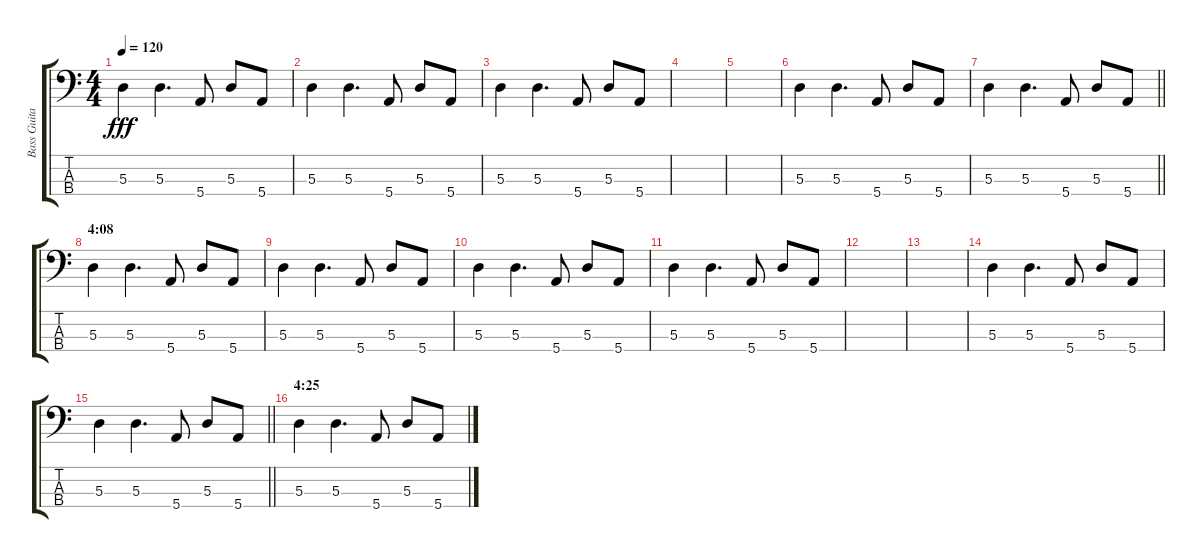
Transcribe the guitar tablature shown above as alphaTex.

\track ("Bass Guitar" "Bass Guita") {instrument acousticbass}
\staff {score tabs}
\tuning (G2 D2 A1 E1) {hide}
\ts (4 4)
\tempo 120
\clef f4
\ks c
5.3.4{dy fff} 5.3.4{d} 5.4.8 5.3.8 5.4.8 |
5.3.4 5.3.4{d} 5.4.8 5.3.8 5.4.8 |
5.3.4 5.3.4{d} 5.4.8 5.3.8 5.4.8 |
|
|
5.3.4 5.3.4{d} 5.4.8 5.3.8 5.4.8 |
\barLineRight lightlight
5.3.4 5.3.4{d} 5.4.8 5.3.8 5.4.8 |
\section ("" "4:08")
5.3.4 5.3.4{d} 5.4.8 5.3.8 5.4.8 |
5.3.4 5.3.4{d} 5.4.8 5.3.8 5.4.8 |
5.3.4 5.3.4{d} 5.4.8 5.3.8 5.4.8 |
5.3.4 5.3.4{d} 5.4.8 5.3.8 5.4.8 |
|
|
5.3.4 5.3.4{d} 5.4.8 5.3.8 5.4.8 |
\barLineRight lightlight
5.3.4 5.3.4{d} 5.4.8 5.3.8 5.4.8 |
\section ("" "4:25")
5.3.4 5.3.4{d} 5.4.8 5.3.8 5.4.8
